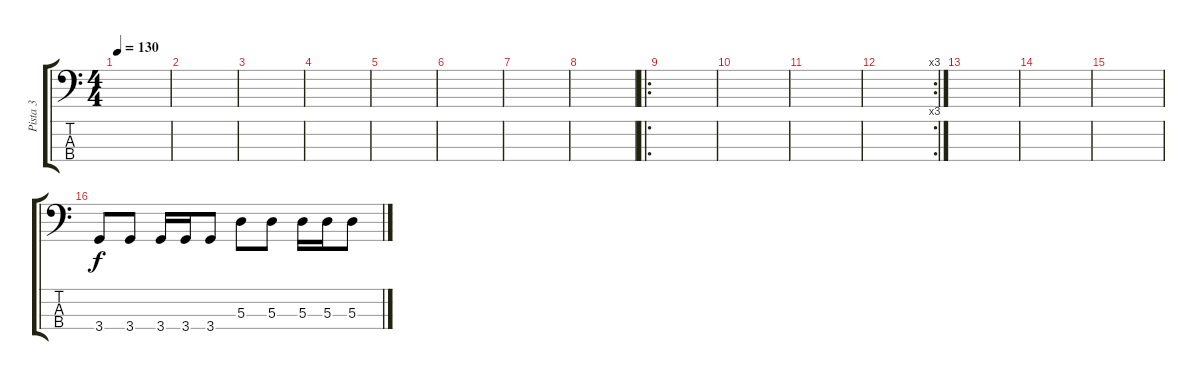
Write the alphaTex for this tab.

\track ("Pista 3" "Pista 3") {instrument electricbasspick}
\staff {score tabs}
\tuning (G2 D2 A1 E1) {hide}
\ts (4 4)
\tempo 130
\clef f4
\ks c
|
|
|
|
|
|
|
|
\ro
|
|
|
\rc 3
|
|
|
|
3.4.8 3.4.8 3.4.16 3.4.16 3.4.8 5.3.8 5.3.8 5.3.16 5.3.16 5.3.8
